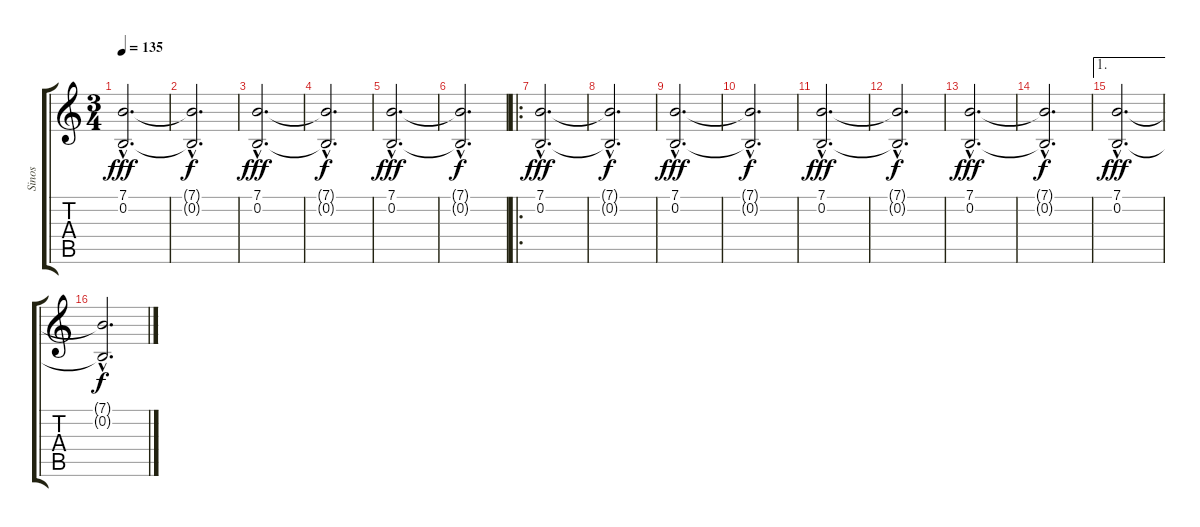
\track ("Sinos" "Sinos") {instrument tubularbells}
\staff {score tabs}
\tuning (E4 B3 G3 D3 A2 E2) {hide}
\ts (3 4)
\tempo 135
\clef g2
\ks c
(7.1{hac} 0.2{hac}).2{d dy fff} |
(7.1{hac t} 0.2{hac t}).2{d dy f} |
(7.1{hac} 0.2{hac}).2{d dy fff} |
(7.1{hac t} 0.2{hac t}).2{d dy f} |
(7.1{hac} 0.2{hac}).2{d dy fff} |
(7.1{hac t} 0.2{hac t}).2{d dy f} |
\ro
(7.1{hac} 0.2{hac}).2{d dy fff} |
(7.1{hac t} 0.2{hac t}).2{d dy f} |
(7.1{hac} 0.2{hac}).2{d dy fff} |
(7.1{hac t} 0.2{hac t}).2{d dy f} |
(7.1{hac} 0.2{hac}).2{d dy fff} |
(7.1{hac t} 0.2{hac t}).2{d dy f} |
(7.1{hac} 0.2{hac}).2{d dy fff} |
(7.1{hac t} 0.2{hac t}).2{d dy f} |
\ae 1
(7.1{hac} 0.2{hac}).2{d dy fff} |
(7.1{hac t} 0.2{hac t}).2{d dy f}
